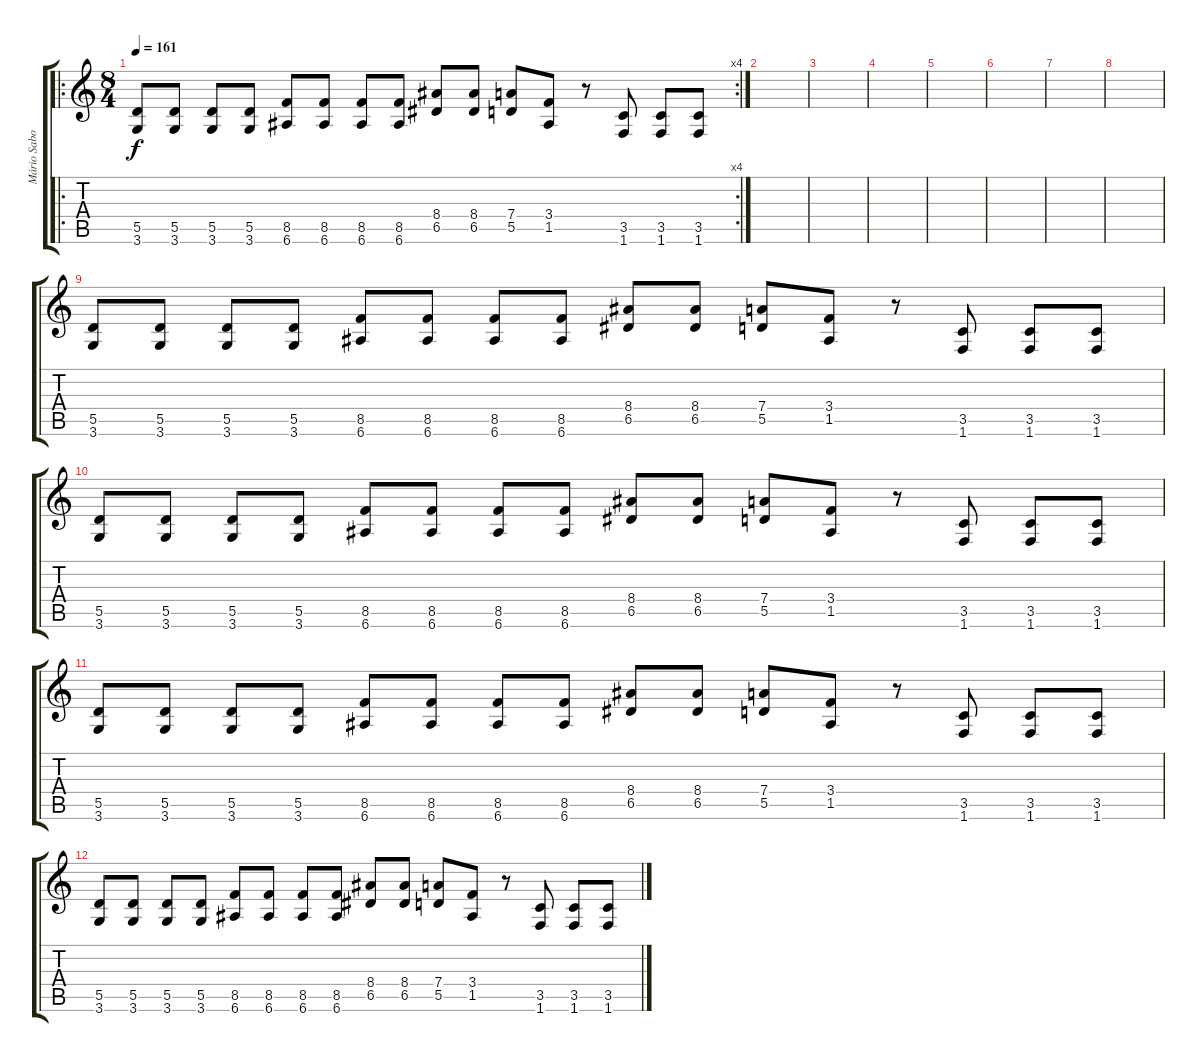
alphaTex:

\track ("Mário Sabo" "Mário Sabo") {instrument distortionguitar}
\staff {score tabs}
\tuning (E4 B3 G3 D3 A2 E2) {hide}
\ro
\rc 4
\ts (8 4)
\tempo 161
\clef g2
\ks c
(5.5 3.6).8{dy f instrument distortionguitar} (5.5 3.6).8 (5.5 3.6).8 (5.5 3.6).8 (8.5 6.6).8 (8.5 6.6).8 (8.5 6.6).8 (8.5 6.6).8 (8.4 6.5).8 (8.4 6.5).8 (7.4 5.5).8 (3.4 1.5).8 r.8 (3.5 1.6).8 (3.5 1.6).8 (3.5 1.6).8 |
|
|
|
|
|
|
|
(5.5 3.6).8 (5.5 3.6).8 (5.5 3.6).8 (5.5 3.6).8 (8.5 6.6).8 (8.5 6.6).8 (8.5 6.6).8 (8.5 6.6).8 (8.4 6.5).8 (8.4 6.5).8 (7.4 5.5).8 (3.4 1.5).8 r.8 (3.5 1.6).8 (3.5 1.6).8 (3.5 1.6).8 |
(5.5 3.6).8 (5.5 3.6).8 (5.5 3.6).8 (5.5 3.6).8 (8.5 6.6).8 (8.5 6.6).8 (8.5 6.6).8 (8.5 6.6).8 (8.4 6.5).8 (8.4 6.5).8 (7.4 5.5).8 (3.4 1.5).8 r.8 (3.5 1.6).8 (3.5 1.6).8 (3.5 1.6).8 |
(5.5 3.6).8 (5.5 3.6).8 (5.5 3.6).8 (5.5 3.6).8 (8.5 6.6).8 (8.5 6.6).8 (8.5 6.6).8 (8.5 6.6).8 (8.4 6.5).8 (8.4 6.5).8 (7.4 5.5).8 (3.4 1.5).8 r.8 (3.5 1.6).8 (3.5 1.6).8 (3.5 1.6).8 |
(5.5 3.6).8 (5.5 3.6).8 (5.5 3.6).8 (5.5 3.6).8 (8.5 6.6).8 (8.5 6.6).8 (8.5 6.6).8 (8.5 6.6).8 (8.4 6.5).8 (8.4 6.5).8 (7.4 5.5).8 (3.4 1.5).8 r.8 (3.5 1.6).8 (3.5 1.6).8 (3.5 1.6).8
